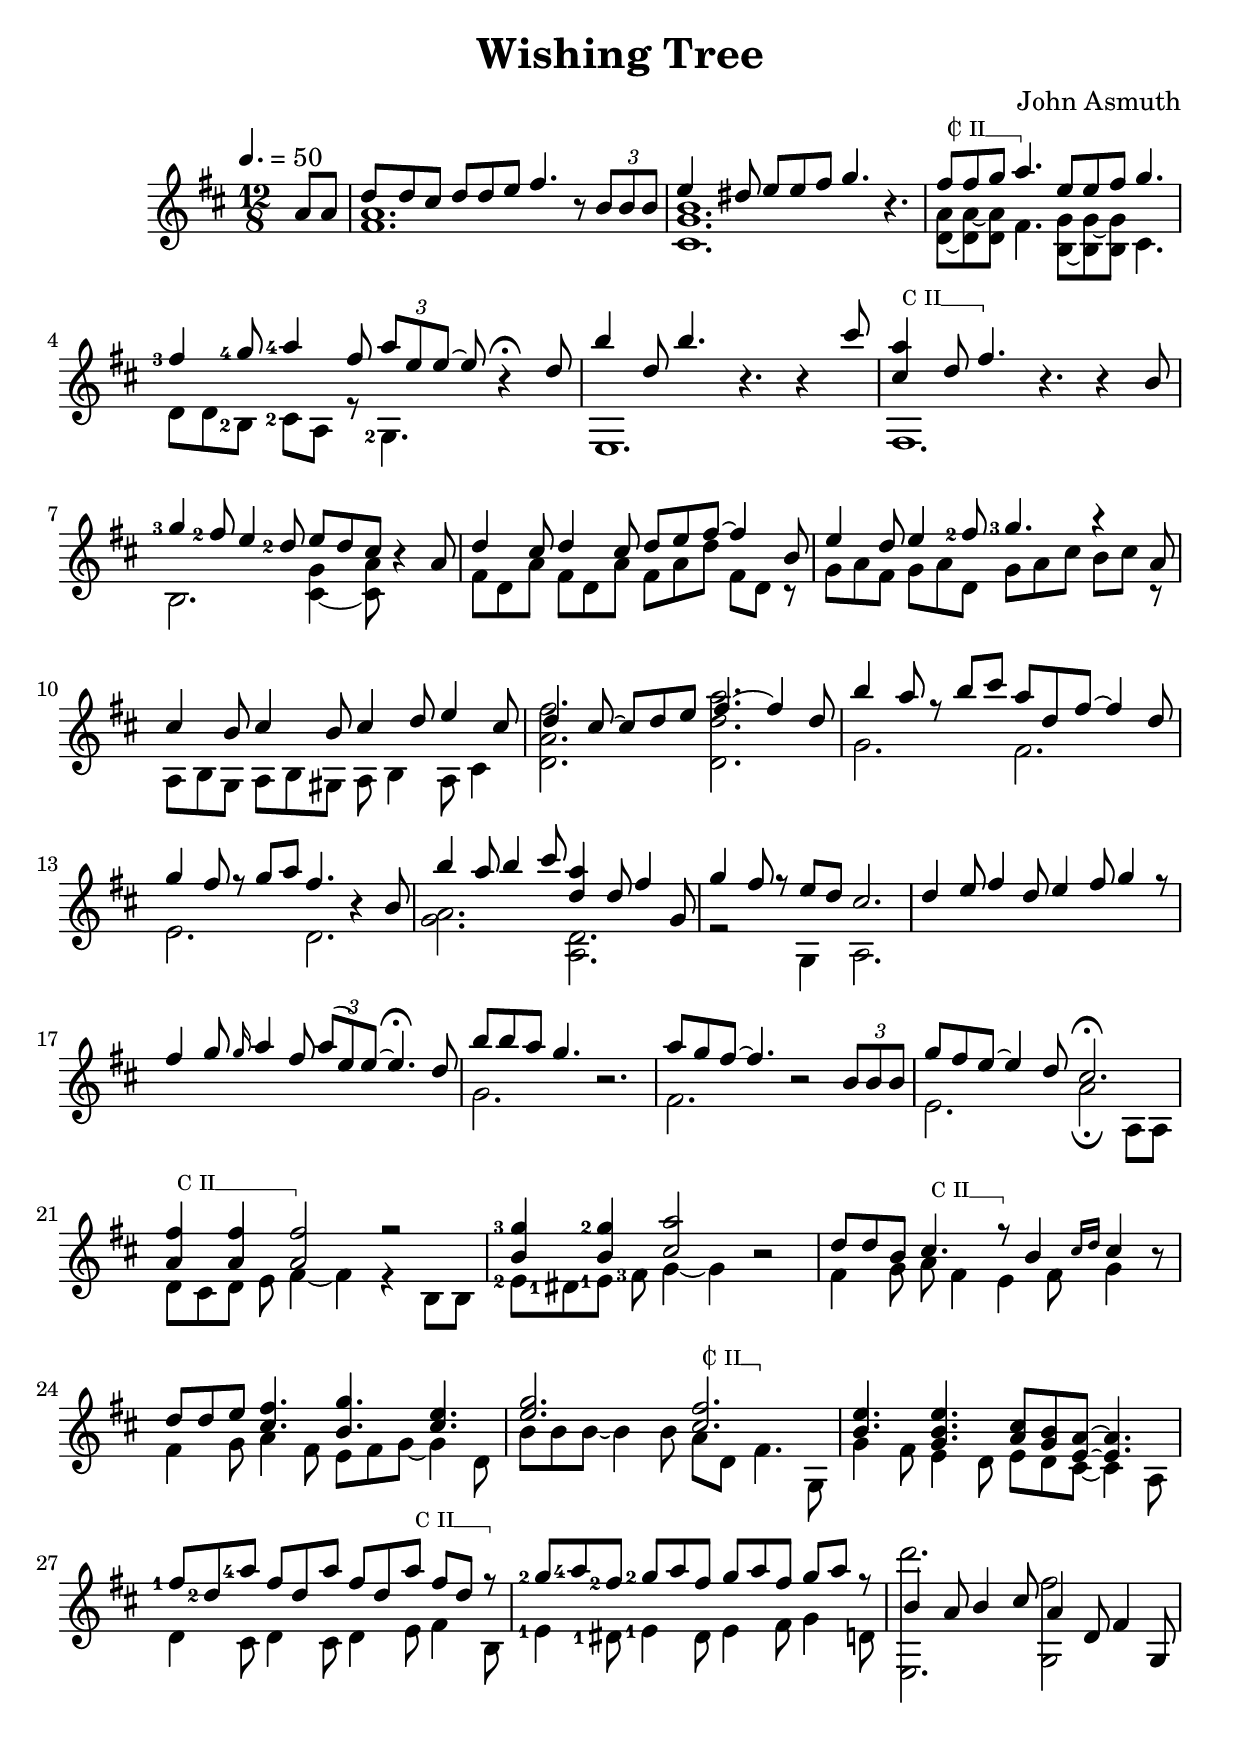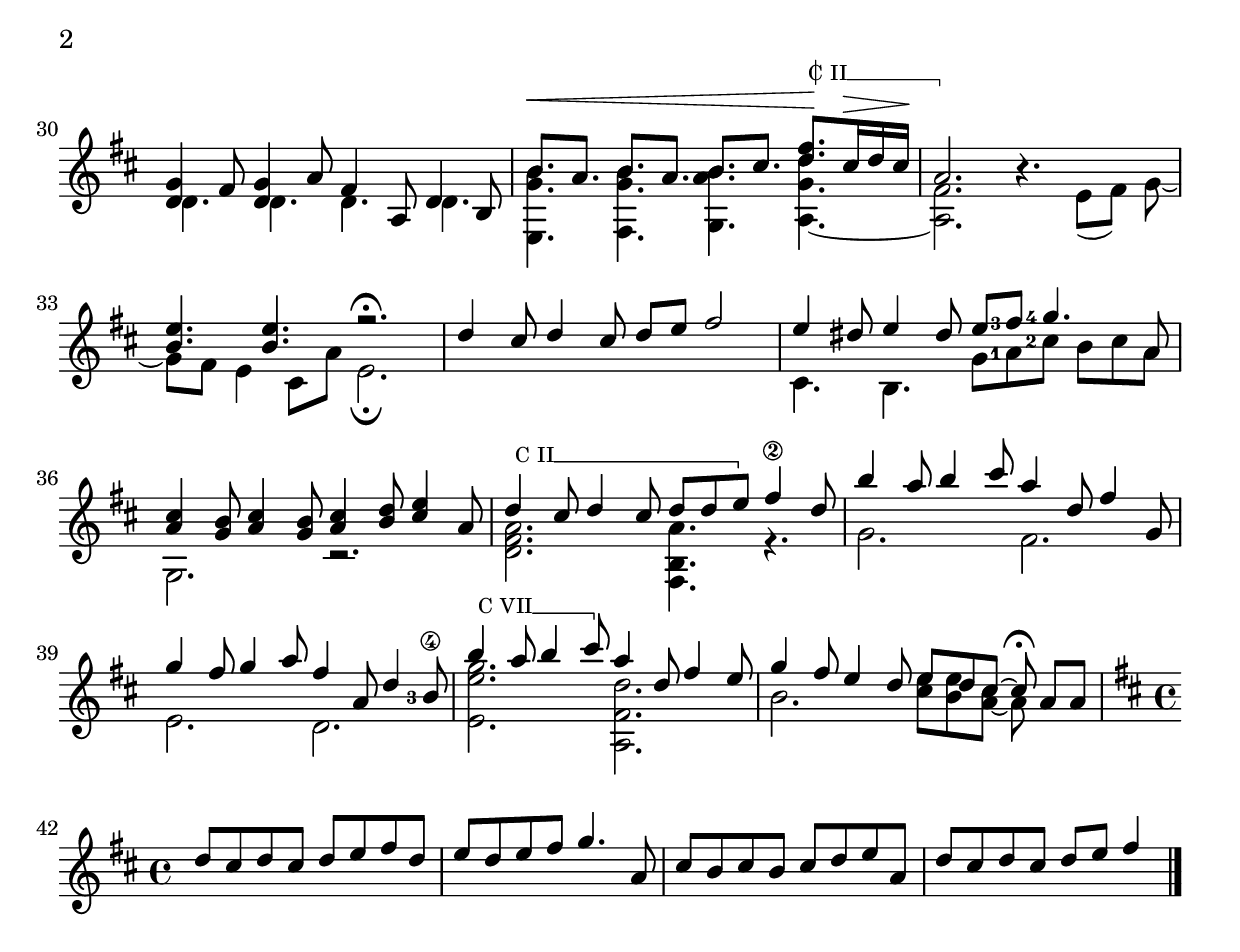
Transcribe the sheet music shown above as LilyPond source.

\version "2.18.2"
\header {
  title = "Wishing Tree"
  composer = "John Asmuth"
}

\include "bbarred.ly"
#(define RH rightHandFinger)

#(set-global-staff-size 23)
<<
  \relative d'' {
    \partial 4
    \time 12/8
    \key d \major
    \tempo 4. = 50
    a8 a |
    <<
      \new Voice = "melody"
      { \voiceOne 
        \set fingeringOrientations = #'(left)
        d[ d cis] d[ d e] fis4. \tweak Y-offset #0 r8 \tuplet 3/2 {b,8 b b} |
        e4 dis8 e[ e fis] g4. \tweak Y-offset #0 r |
      }
      \new Voice { \voiceTwo
        \set fingeringOrientations = #'(left)
        <fis, a>1. |
        <b g cis,>1. |
      }
    >>
    <<
      { \voiceOne 
        \set fingeringOrientations = #'(left)
        \bbarre #"II" { fis'8 fis g a4. } e8 e fis g4. |
        <fis-3>4 <g-4>8 <a-4>4 fis8 \tuplet 3/2 { a[ e e~] } e \tweak Y-offset #0 r4 \fermata d8 |
      }
      \new Voice { \voiceTwo
        \set fingeringOrientations = #'(left)
        <a d,~>8 <a~ d,> <a d,> fis4. <g b,~>8 <g~ b,> <g b,> cis,4. |
        d8[ d <b-2>] <cis-2> a r <g-2>4. s4. |
      }
    >>
    <<
      { \voiceOne 
        b''4 d,8 b'4. \tweak Y-offset #0 r4. \tweak Y-offset #0 r4 cis8 |
        \fbarre #"II" {<a cis,>4 d,8 fis4.} \tweak Y-offset #0 r4. \tweak Y-offset #0 r4 b,8 |
      }
      \new Voice { \voiceTwo
        e,,1. |
        fis1. |
      }
    >>
    \oneVoice
    <<
      { \voiceOne 
        <g''-3>4 <fis-2>8 e4 <d-2>8 e8 d8 cis8 \tweak Y-offset #0 r4 a8  |
      }
      \new Voice { \voiceTwo
        b,2. <cis~ g'>4 <cis a'>8 s4. |
      }
    >>
    <<
      { \voiceOne 
        \set fingeringOrientations = #'(left)
        d'4 cis8 d4 cis8 d e fis~ fis4 b,8 |
        e4 d8 e4 <fis-2>8 <g-3>4. r4 a,8 |
      }
      \new Voice { \voiceTwo
        fis8[ d a'] fis[ d a'] fis[ a d] fis,[ d] r |
        g[ a fis] g[ a d,] g[ a cis] b[ cis] r |
      }
    >>
    <<
      { \voiceOne 
        cis4 b8 cis4 b8 cis4 d8 e4 cis8 |
        d4 cis8~ cis[ d8 e ] fis4.~ fis4 d8 |
      }
      \new Voice { \voiceTwo
        a,8[ b g] a8[ b gis] a b4 a8 cis4 |
        <fis' a, d,>2. <a d, d,> |
      }
    >>
    <<
      { \voiceOne 
        b4 a8 r8 b cis a d, fis~ fis4 d8 |
        g4 fis8 r g a fis4. \tweak Y-offset #0 r4 b,8 |
      }
      \new Voice { \voiceTwo
        g2. fis |
        e d |
      }
    >>
    <<
      { \voiceOne 
        b''4 a8 b4 cis8 <a d,>4 d,8 fis4 g,8 |
        g'4 fis8 r e[ d] cis2. |
      }
      \new Voice { \voiceTwo
        <a g>2. <d, a> |
        r2 g,4 a2. |
      }
    >>
    <<
      { \voiceOne 
        d'4 e8 fis4 d8 e4 fis8 g4 r8 |
        fis4 g8 \grace g16 \glissando a4 fis8 \tuplet 3/2 {a (e) e~} e4. \fermata d8 |
      }
      \new Voice { \voiceTwo
        s1. s
      }
    >>
    \oneVoice 
    <<
      { \voiceOne 
        b'8[ b a] g4. \tweak Y-offset #0 r2. |
        a8[ g fis~] fis4. \tweak Y-offset #0 r2 \tuplet 3/2 { b,8[ b b] } |
      }
      \new Voice { \voiceTwo
        g2. s |
        fis2. s |
      }
    >>
    <<
      { \voiceOne 
        g'8[ fis e~] e4 d8  cis2. \fermata |
      }
      \new Voice { \voiceTwo
        e,2. a2 \fermata a,8 a |
      }
    >>
    <<
      { \voiceOne 
        \set fingeringOrientations = #'(left)
        \fbarre #"II" { <a' fis'>4 <a fis'>4 <a fis'>2 } r2 |
        <b g'-3>4 <b g'-2>4 <cis a'>2 \tweak Y-offset #0 r2 |
      }
      \new Voice { \voiceTwo
        \set fingeringOrientations = #'(left)
        d,8[ cis d] e fis4~ fis4 r b,8 b |
        <e-2>[ <dis-1> <e-1>] <fis-3> g4~ g s2 |
      }
    >>
    <<
      { \voiceOne
        d'8 d b cis4. r8 b4 \grace { cis16 d } cis4 s8 |
        d8 d e <cis fis>4. <b g'> <cis e> |
      }
      \new Voice { \voiceTwo
        fis,4 g8 \fbarre #"II" {a8 fis4 e4} fis8 g4 \tweak Y-offset #0 r8 |
        fis4 g8 a4 fis8 e8[ fis8 g8~] g4 d8 |
      }
    >>
    <<
      { \voiceOne
        \set stringNumberOrientations = #'(up)
        <e' g>2. <cis fis> |
        <b e>4. <g b e> <a cis>8 <g b> <e a>~ <e a>4. |
      }
      \new Voice { \voiceTwo
        \set stringNumberOrientations = #'(down)
        b'8[ b b~] b4 b8 \bbarre #"II" { a d, fis4. } g,8 |
        g'4 fis8 e4 d8 e[ d cis~] cis4 a8 |
      }
    >>
    <<
      { \voiceOne
        \set fingeringOrientations = #'(left)
        <fis''-1>8 [ <d-2> <a'-4>] fis8 [ d a'] fis8 [ d a'] fis8 [ d] r |
        <g-2>8[ <a-4> <fis-2>] <g-2>8[ a fis] g8[ a fis] g8[ a]  r |
      }
      \new Voice { \voiceTwo
        \set fingeringOrientations = #'(left)
        d,,4 cis8 d4 cis8 d4 \fbarre #"II" {e8 fis4 b,8} |
        <e-1>4 <dis-1>8 <e-1>4 dis8 e4 fis8 g4 d8 |
      }
    >>
    <<
      { \voiceTwo 
        <d'' e,,,>2.  <fis, g,,>2 s4 |
        d,4. d d d |
      }
      \new Voice { \voiceOne
        b'4 a8 b4 cis8 a4 d,8 fis4 g,8  |
        <g' d>4 fis8 <g d>4 a8 fis4 a,8 d4 b8 |
      }
    >>
    <<
      { \voiceOne
        \dynamicUp
        <b'>8.\< a b a b cis \bbarre #"II" { <d fis>\! cis16 \> d cis \!  |
        <a>2. } s2.  |
        <b e>4. <b e> r2. \fermata |
      }
      \new Voice { \voiceTwo
        <e,, g' b>4. <fis g' b> <g a' b> <a~ g' d'>4. |
        <a fis'>2. \tweak Y-offset #0 r4. e'8[(fis)] g~  |
        g8 fis8 e4 cis8a'8 e2. \fermata |
      }
    >>
    <<
      { \voiceOne 
        \set fingeringOrientations = #'(left)
        d'4 cis8 d4 cis8 d e fis2 |
        e4 dis8 e4 dis8 e <fis-3> <g-4>4. a,8 |
      }
      \new Voice { \voiceTwo
        \set fingeringOrientations = #'(left)
        s1. |
        cis,4. b4. g'8[ <a-1> <cis-2>] b[ cis a] |
      }
    >>
    <<
      { \voiceOne 
        <cis a>4 <b g>8 <cis a>4 <b g>8 <cis a>4 <d b>8 <e cis>4 a,8 |
        \fbarre #"II" { d4 cis8 d4 cis8 d8 d e } fis4\2 d8 |
      }
      \new Voice { \voiceTwo
        g,,2. r |
        <d' fis a>2. <fis, b a'>4. r4. |
      }
    >>
    <<
      { \voiceOne 
        \set fingeringOrientations = #'(left)
        b''4 a8 b4 cis8 a4 d,8 fis4 g,8 |
        g'4 fis8 g4 a8 fis4 a,8 d4 <b-3\4>8 |
      }
      \new Voice { \voiceTwo
        g2. fis |
        e d |
      }
    >>
    <<
      { \voiceOne 
        \fbarre #"VII" { b''4 a8 b4 cis8 } a4 d,8 fis4 e8 |
        g4 fis8 e4 d8 e[ d cis~] cis8 \fermata a[ a] |
      }
      \new Voice { \voiceTwo
        <e e' g>2. <a, fis' d'> |
        b' <cis e>8 <b e> <a~ cis> a8 s4 |
      }
    >>
    <<
      \time 4/4
  \key d \major
      { \voiceOne 
  d8 cis d cis d e fis d |
  e d e fis g4. a,8 |
  cis8 b cis b cis d e a, |
  d cis d cis d e fis4 \bar "|."
      }
    >>
  }
>>